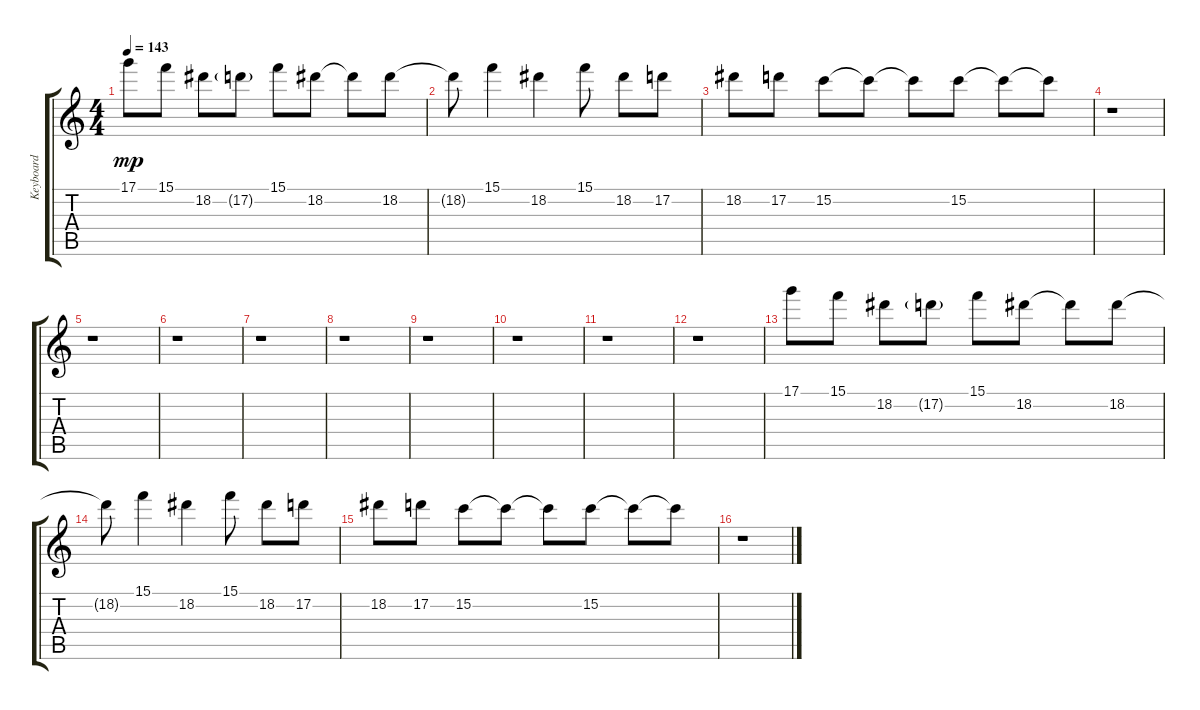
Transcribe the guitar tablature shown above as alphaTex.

\track ("Keyboard" "Keyboard") {instrument electricguitarjazz}
\staff {score tabs}
\tuning (D4 A3 F3 C3 G2 C2) {hide}
\ts (4 4)
\tempo 143
\clef g2
\ks c
17.1.8{dy mp} 15.1.8 18.2.8 17.2{g}.8 15.1.8 18.2.8 18.2{t}.8 18.2.8 |
18.2{t}.8 15.1.4 18.2.4 15.1.8 18.2.8 17.2.8 |
18.2.8 17.2.8 15.2.8 15.2{t}.8 15.2{t}.8 15.2.8 15.2{t}.8 15.2{t}.8 |
r.1 |
r.1 |
r.1 |
r.1 |
r.1 |
r.1 |
r.1 |
r.1 |
r.1 |
17.1.8 15.1.8 18.2.8 17.2{g}.8 15.1.8 18.2.8 18.2{t}.8 18.2.8 |
18.2{t}.8 15.1.4 18.2.4 15.1.8 18.2.8 17.2.8 |
18.2.8 17.2.8 15.2.8 15.2{t}.8 15.2{t}.8 15.2.8 15.2{t}.8 15.2{t}.8 |
r.1
